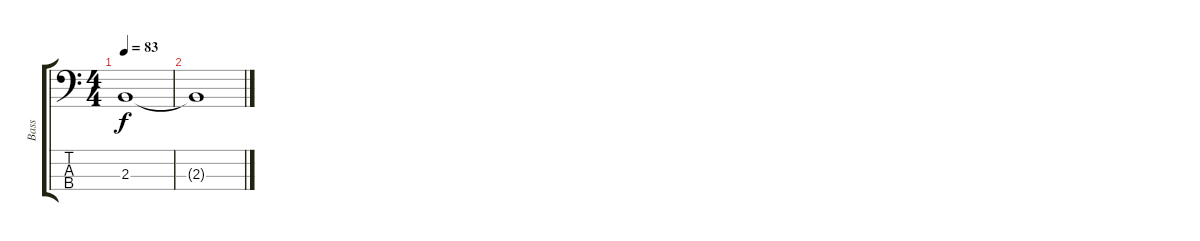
\track ("Bass" "Bass") {instrument electricbassfinger}
\staff {score tabs}
\tuning (G2 D2 A1 E1) {hide}
\ts (4 4)
\tempo 83
\clef f4
\ks c
2.3.1{dy f} |
2.3{t}.1
